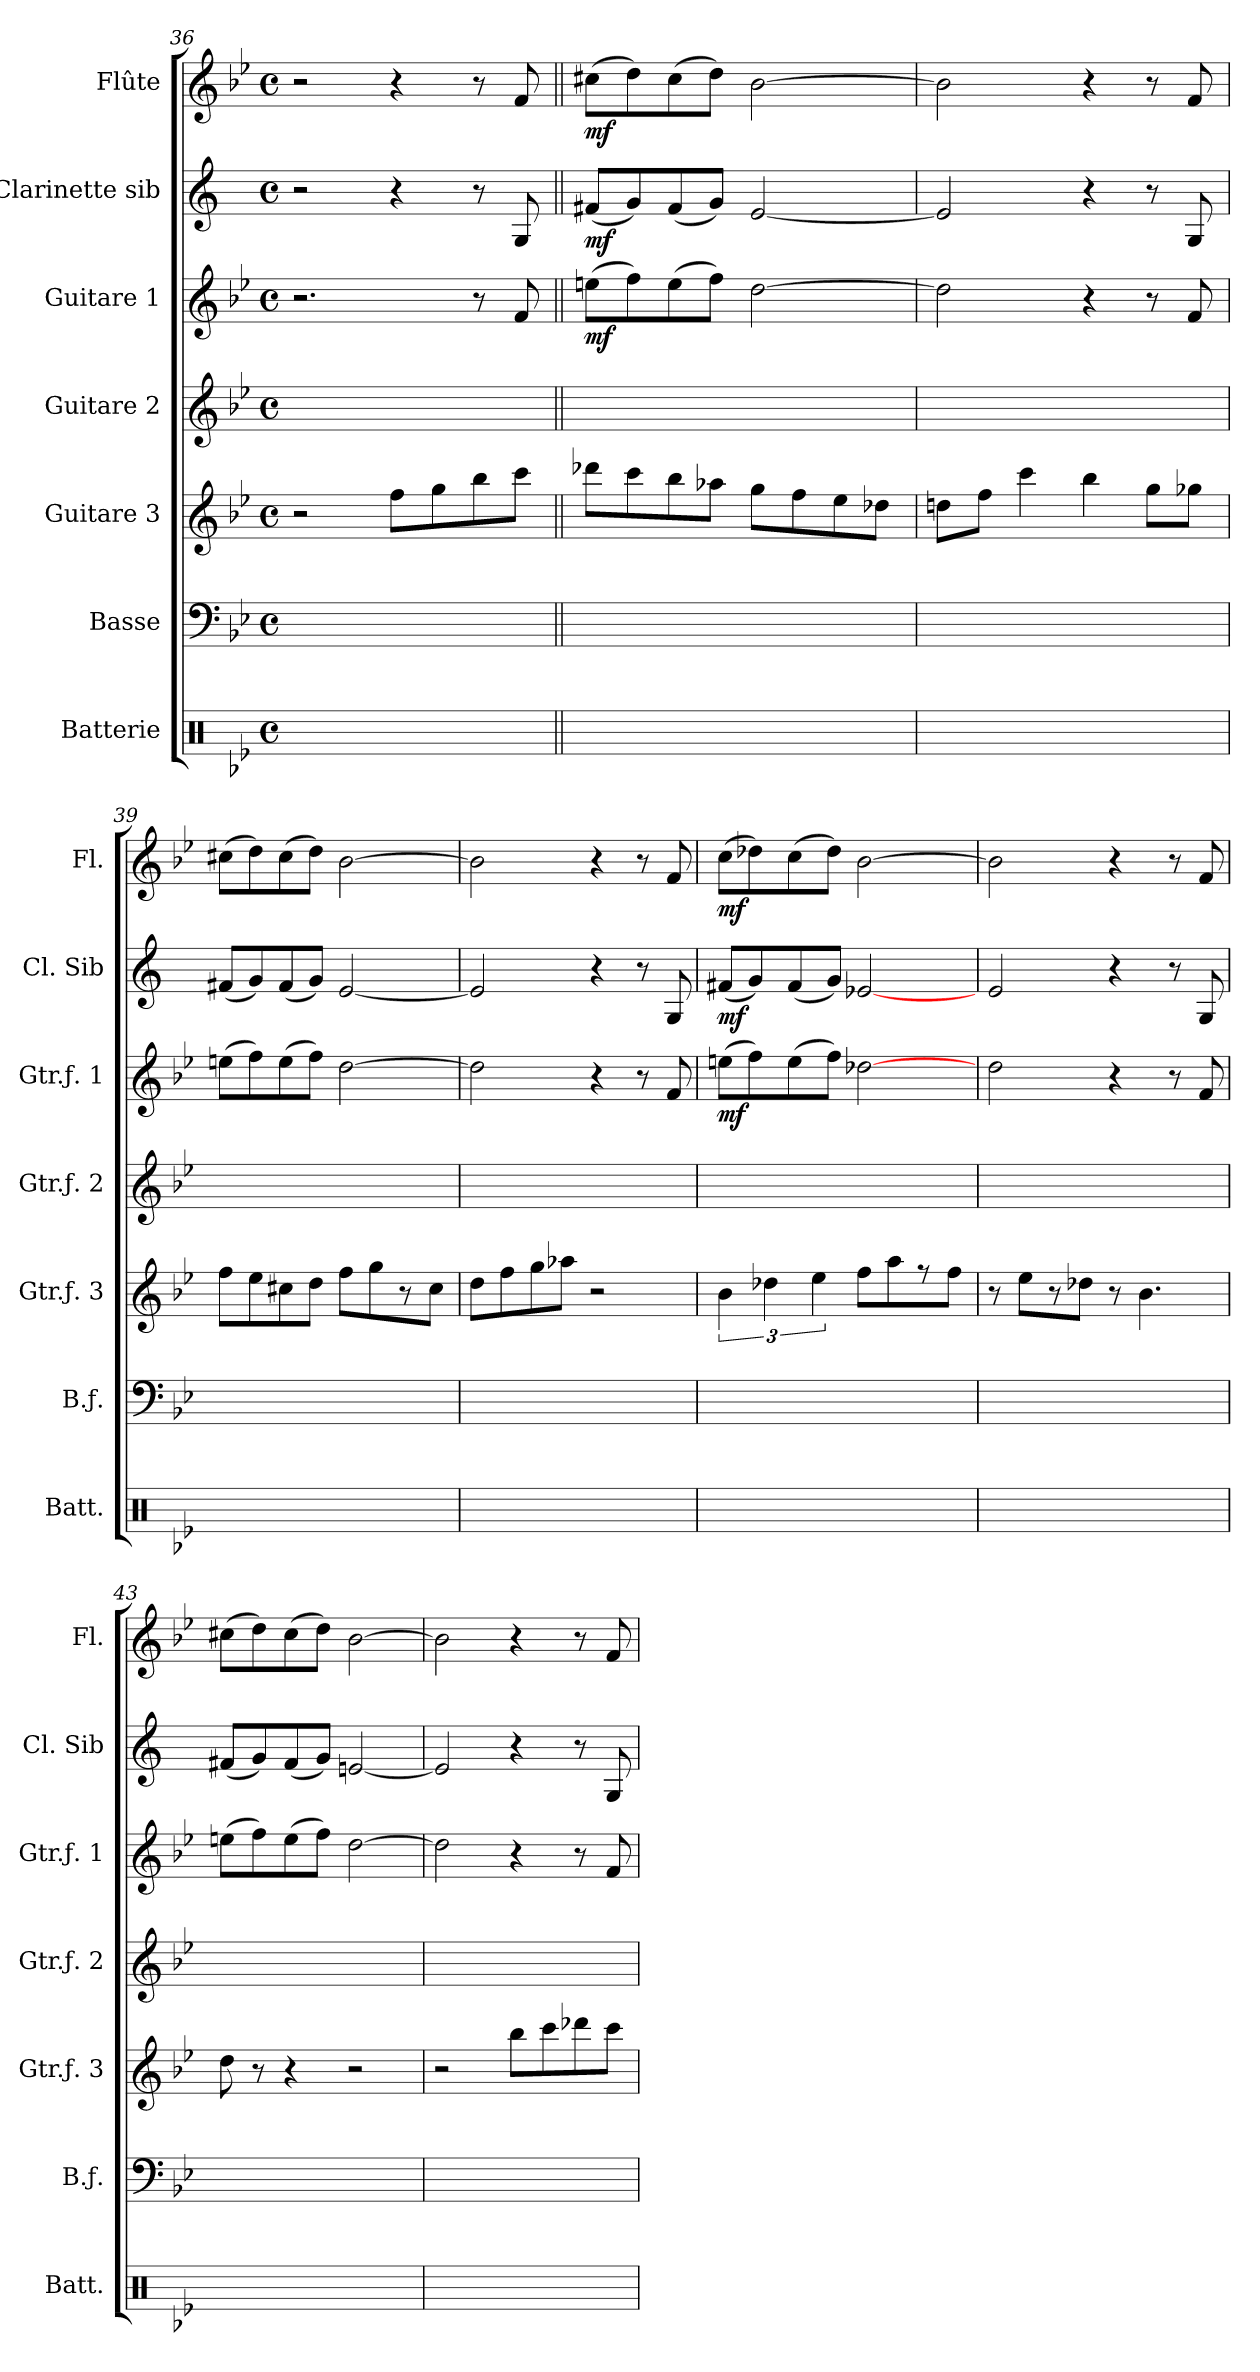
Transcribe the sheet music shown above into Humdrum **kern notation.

**kern	**kern	**kern	**kern	**kern	**dynam	**kern	**dynam	**kern	**dynam
*part7	*part6	*part5	*part4	*part3	*part3	*part2	*part2	*part1	*part1
*staff7	*staff6	*staff5	*staff4	*staff3	*staff3	*staff2	*staff2	*staff1	*staff1
*I"Batterie	*I"Basse	*I"Guitare  3	*I"Guitare  2	*I"Guitare  1	*	*I"Clarinette sib	*	*I"Flûte	*
*I'Batt.	*I'B.ƒ.	*I'Gtr.ƒ. 3	*I'Gtr.ƒ. 2	*I'Gtr.ƒ. 1	*	*I'Cl. Sib	*	*I'Fl.	*
*clefX	*clefF4	*clefG2	*clefG2	*clefG2	*	*clefG2	*	*clefG2	*
*	*ITrd7c12	*ITrd7c12	*ITrd7c12	*ITrd7c12	*	*ITrd1c2	*	*	*
*k[b-e-]	*k[b-e-]	*k[b-e-]	*k[b-e-]	*k[b-e-]	*	*k[b-e-]	*	*k[b-e-]	*
*B-:	*B-:	*B-:	*B-:	*B-:	*	*B-:	*	*B-:	*
*M4/4	*M4/4	*M4/4	*M4/4	*M4/4	*	*M4/4	*	*M4/4	*
*met(c)	*met(c)	*met(c)	*met(c)	*met(c)	*	*met(c)	*	*met(c)	*
=36	=36	=36	=36	=36	=36	=36	=36	=36	=36
1Rffyy	1Cyy	2r	1Cyy	2.r	.	2r	.	2r	.
.	.	8f\L	.	.	.	4r	.	4r	.
.	.	8g\	.	.	.	.	.	.	.
.	.	8b-\	.	8r	.	8r	.	8r	.
.	.	8cc\J	.	8F/	.	8F/	.	8f/	.
!!LO:PB:g=z
=37||	=37||	=37||	=37||	=37||	=37||	=37||	=37||	=37||	=37||
!	!	!	!	!	!LO:DY:b	!	!LO:DY:b	!	!LO:DY:b
1Rffyy	1Cyy	8dd-X\L	1Cyy	(>8en\L	mf	(<8en/L	mf	(>8cc#X\L	mf
.	.	8cc\	.	8f\)	.	8f/)	.	8dd\)	.
.	.	8b-\	.	(>8e\	.	(<8e/	.	(>8cc#\	.
.	.	8a-X\J	.	8f\J)	.	8f/J)	.	8dd\J)	.
.	.	8g\L	.	[2d\	.	[2d/	.	[2b-\	.
.	.	8f\	.	.	.	.	.	.	.
.	.	8e-\	.	.	.	.	.	.	.
.	.	8d-X\J	.	.	.	.	.	.	.
=38	=38	=38	=38	=38	=38	=38	=38	=38	=38
1Rffyy	1Cyy	8dn\L	1Cyy	2d\]	.	2d/]	.	2b-\]	.
.	.	8f\J	.	.	.	.	.	.	.
.	.	4cc\	.	.	.	.	.	.	.
.	.	4b-\	.	4r	.	4r	.	4r	.
.	.	8g\L	.	8r	.	8r	.	8r	.
.	.	8g-X\J	.	8F/	.	8F/	.	8f/	.
=39	=39	=39	=39	=39	=39	=39	=39	=39	=39
1Rffyy	1Cyy	8f\L	1Cyy	(>8en\L	.	(<8en/L	.	(>8cc#X\L	.
.	.	8e-\	.	8f\)	.	8f/)	.	8dd\)	.
.	.	8c#X\	.	(>8e\	.	(<8e/	.	(>8cc#\	.
.	.	8d\J	.	8f\J)	.	8f/J)	.	8dd\J)	.
.	.	8f\L	.	[2d\	.	[2d/	.	[2b-\	.
.	.	8g\	.	.	.	.	.	.	.
.	.	8r	.	.	.	.	.	.	.
.	.	8c#\J	.	.	.	.	.	.	.
=40	=40	=40	=40	=40	=40	=40	=40	=40	=40
1Rffyy	1Cyy	8d\L	1Cyy	2d\]	.	2d/]	.	2b-\]	.
.	.	8f\	.	.	.	.	.	.	.
.	.	8g\	.	.	.	.	.	.	.
.	.	8a-X\J	.	.	.	.	.	.	.
.	.	2r	.	4r	.	4r	.	4r	.
.	.	.	.	8r	.	8r	.	8r	.
.	.	.	.	8F/	.	8F/	.	8f/	.
!!LO:PB:g=z
=41	=41	=41	=41	=41	=41	=41	=41	=41	=41
!	!	!	!	!	!LO:DY:b	!	!LO:DY:b	!	!LO:DY:b
1Rffyy	1Cyy	6B-\	1Cyy	(>8en\L	mf	(<8en/L	mf	(>8cc\L	mf
.	.	.	.	8f\)	.	8f/)	.	8dd-X\)	.
.	.	6d-X\	.	.	.	.	.	.	.
.	.	.	.	(>8e\	.	(<8e/	.	(>8cc\	.
.	.	6e-\	.	.	.	.	.	.	.
.	.	.	.	8f\J)	.	8f/J)	.	8dd-\J)	.
.	.	8f\L	.	[2d-X\	.	[2d-X/	.	[2b-\	.
.	.	8a\	.	.	.	.	.	.	.
.	.	8r	.	.	.	.	.	.	.
.	.	8f\J	.	.	.	.	.	.	.
=42	=42	=42	=42	=42	=42	=42	=42	=42	=42
1Rffyy	1Cyy	8r	1Cyy	2d\	.	2d/	.	2b-\]	.
.	.	8e-\L	.	.	.	.	.	.	.
.	.	8r	.	.	.	.	.	.	.
.	.	8d-X\J	.	.	.	.	.	.	.
.	.	8r	.	4r	.	4r	.	4r	.
.	.	4.B-\	.	.	.	.	.	.	.
.	.	.	.	8r	.	8r	.	8r	.
.	.	.	.	8F/	.	8F/	.	8f/	.
=43	=43	=43	=43	=43	=43	=43	=43	=43	=43
1Rffyy	1Cyy	8d\	1Cyy	(>8en\L	.	(<8en/L	.	(>8cc#X\L	.
.	.	8r	.	8f\)	.	8f/)	.	8dd\)	.
.	.	4r	.	(>8e\	.	(<8e/	.	(>8cc#\	.
.	.	.	.	8f\J)	.	8f/J)	.	8dd\J)	.
.	.	2r	.	[2d\	.	[2dn/	.	[2b-\	.
=44	=44	=44	=44	=44	=44	=44	=44	=44	=44
1Rffyy	1Cyy	2r	1Cyy	2dn\]	.	2dn/]	.	2b-\]	.
.	.	8b-\L	.	4r	.	4r	.	4r	.
.	.	8cc\	.	.	.	.	.	.	.
.	.	8dd-X\	.	8r	.	8r	.	8r	.
.	.	8cc\J	.	8F/	.	8F/	.	8f/	.
=	=	=	=	=	=	=	=	=	=
*-	*-	*-	*-	*-	*-	*-	*-	*-	*-
